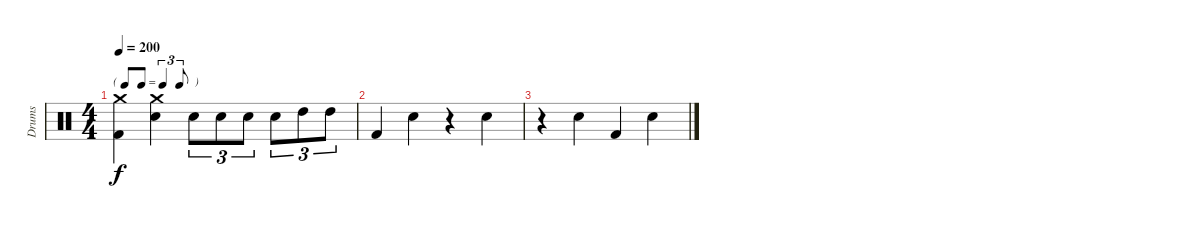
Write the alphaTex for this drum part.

\track ("Drums" "Drums") {instrument percussion bank 177}
\staff {score}
\articulation defaults
\ts (4 4)
\tf triplet8th
\tempo 200
\clef neutral
\ks c
("Crash medium (hit)" "Kick (hit) 2").4{dy f} ("Crash medium (hit)" "Electric Snare (hit)").4 "Electric Snare (hit)".8{tu (3 2)} "Electric Snare (hit)".8{tu (3 2)} "Electric Snare (hit)".8{tu (3 2)} "Electric Snare (hit)".8{tu (3 2)} "High Tom (hit)".8{tu (3 2)} "High Tom (hit)".8{tu (3 2)} |
"Kick (hit) 2".4 "Electric Snare (hit)".4 r.4 "Electric Snare (hit)".4 |
r.4 "Electric Snare (hit)".4 "Kick (hit) 2".4 "Electric Snare (hit)".4
